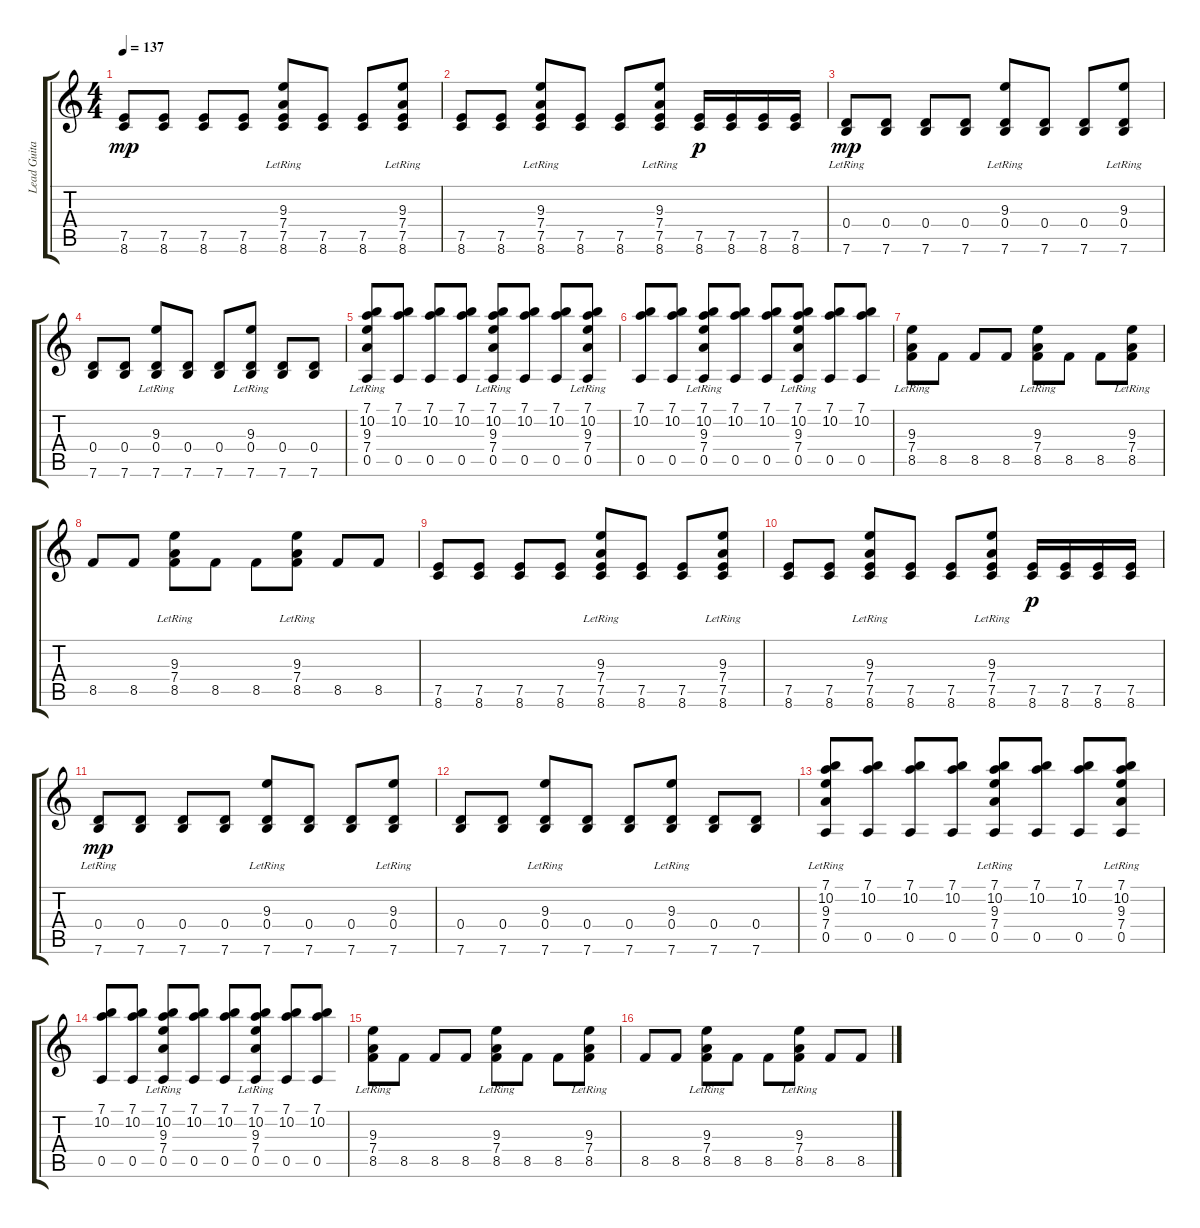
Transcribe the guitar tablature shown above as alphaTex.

\track ("Lead Guitar (Chris)" "Lead Guita") {instrument electricguitarjazz}
\staff {score tabs}
\tuning (E4 B3 G3 D3 A2 E2) {hide}
\ts (4 4)
\tempo 137
\clef g2
\ks c
(7.5 8.6).8{dy mp} (7.5 8.6).8 (7.5 8.6).8 (7.5 8.6).8 (9.3{lr} 7.4{lr} 7.5 8.6).8 (7.5 8.6).8 (7.5 8.6).8 (9.3{lr} 7.4{lr} 7.5 8.6).8 |
(7.5 8.6).8 (7.5 8.6).8 (9.3{lr} 7.4{lr} 7.5 8.6).8 (7.5 8.6).8 (7.5 8.6).8 (9.3{lr} 7.4{lr} 7.5 8.6).8 (7.5 8.6).16{dy p} (7.5 8.6).16 (7.5 8.6).16 (7.5 8.6).16 |
(0.4{lr} 7.6).8{dy mp} (0.4 7.6).8 (0.4 7.6).8 (0.4 7.6).8 (9.3{lr} 0.4{lr} 7.6).8 (0.4 7.6).8 (0.4 7.6).8 (9.3{lr} 0.4{lr} 7.6).8 |
(0.4 7.6).8 (0.4 7.6).8 (9.3{lr} 0.4{lr} 7.6).8 (0.4 7.6).8 (0.4 7.6).8 (9.3{lr} 0.4{lr} 7.6).8 (0.4 7.6).8 (0.4 7.6).8 |
(7.1 10.2 9.3{lr} 7.4{lr} 0.5).8{volume 13} (7.1 10.2 0.5).8 (7.1 10.2 0.5).8 (7.1 10.2 0.5).8 (7.1 10.2 9.3{lr} 7.4{lr} 0.5).8 (7.1 10.2 0.5).8 (7.1 10.2 0.5).8 (7.1 10.2 9.3{lr} 7.4{lr} 0.5).8 |
(7.1 10.2 0.5).8 (7.1 10.2 0.5).8 (7.1 10.2 9.3{lr} 7.4{lr} 0.5).8 (7.1 10.2 0.5).8 (7.1 10.2 0.5).8 (7.1 10.2 9.3{lr} 7.4{lr} 0.5).8 (7.1 10.2 0.5).8 (7.1 10.2 0.5).8 |
(9.3{lr} 7.4{lr} 8.5).8 8.5.8 8.5.8 8.5.8 (9.3{lr} 7.4 8.5).8 8.5.8 8.5.8 (9.3{lr} 7.4 8.5).8 |
8.5.8 8.5.8 (9.3{lr} 7.4 8.5).8 8.5.8 8.5.8 (9.3{lr} 7.4 8.5).8 8.5.8 8.5.8 |
(7.5 8.6).8 (7.5 8.6).8 (7.5 8.6).8 (7.5 8.6).8 (9.3{lr} 7.4{lr} 7.5 8.6).8 (7.5 8.6).8 (7.5 8.6).8 (9.3{lr} 7.4{lr} 7.5 8.6).8 |
(7.5 8.6).8 (7.5 8.6).8 (9.3{lr} 7.4{lr} 7.5 8.6).8 (7.5 8.6).8 (7.5 8.6).8 (9.3{lr} 7.4{lr} 7.5 8.6).8 (7.5 8.6).16{dy p} (7.5 8.6).16 (7.5 8.6).16 (7.5 8.6).16 |
(0.4{lr} 7.6).8{dy mp} (0.4 7.6).8 (0.4 7.6).8 (0.4 7.6).8 (9.3{lr} 0.4{lr} 7.6).8 (0.4 7.6).8 (0.4 7.6).8 (9.3{lr} 0.4{lr} 7.6).8 |
(0.4 7.6).8 (0.4 7.6).8 (9.3{lr} 0.4{lr} 7.6).8 (0.4 7.6).8 (0.4 7.6).8 (9.3{lr} 0.4{lr} 7.6).8 (0.4 7.6).8 (0.4 7.6).8 |
(7.1 10.2 9.3{lr} 7.4{lr} 0.5).8{volume 13} (7.1 10.2 0.5).8 (7.1 10.2 0.5).8 (7.1 10.2 0.5).8 (7.1 10.2 9.3{lr} 7.4{lr} 0.5).8 (7.1 10.2 0.5).8 (7.1 10.2 0.5).8 (7.1 10.2 9.3{lr} 7.4{lr} 0.5).8 |
(7.1 10.2 0.5).8 (7.1 10.2 0.5).8 (7.1 10.2 9.3{lr} 7.4{lr} 0.5).8 (7.1 10.2 0.5).8 (7.1 10.2 0.5).8 (7.1 10.2 9.3{lr} 7.4{lr} 0.5).8 (7.1 10.2 0.5).8 (7.1 10.2 0.5).8 |
(9.3{lr} 7.4{lr} 8.5).8 8.5.8 8.5.8 8.5.8 (9.3{lr} 7.4 8.5).8 8.5.8 8.5.8 (9.3{lr} 7.4 8.5).8 |
8.5.8 8.5.8 (9.3{lr} 7.4 8.5).8 8.5.8 8.5.8 (9.3{lr} 7.4 8.5).8 8.5.8 8.5.8
